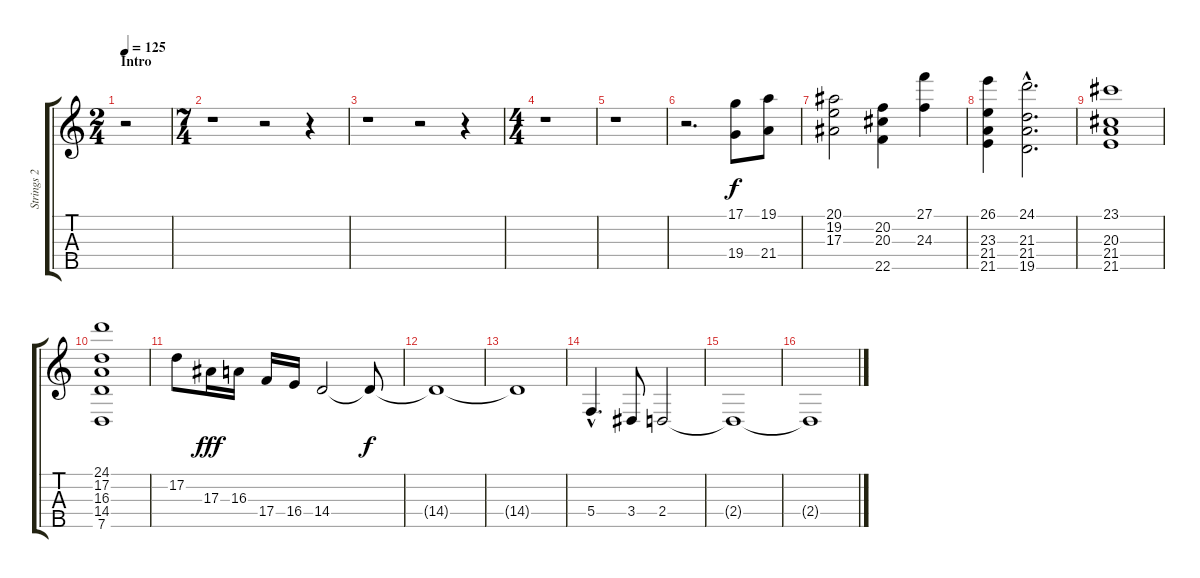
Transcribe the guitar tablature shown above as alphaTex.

\track ("Strings 2" "Strings 2") {instrument stringensemble1}
\staff {score tabs}
\tuning (D4 A3 F3 C3 G2) {hide}
\ts (2 4)
\section ("" "Intro")
\tempo 125
\clef g2
\ks c
r.2{dy f instrument stringensemble1} |
\ts (7 4)
r.1 r.2 r.4 |
r.1 r.2 r.4 |
\ts (4 4)
r.1 |
r.1 |
r.2{d} (17.1 19.4).8 (19.1 21.4).8 |
(20.1 19.2 17.3).2 (20.2 20.3 22.5).4 (27.1 24.3).4 |
(26.1 23.3 21.4 21.5).4 (24.1{hac} 21.3{hac} 21.4{hac} 19.5{hac}).2{d} |
(23.1 20.3 21.4 21.5).1 |
(24.1 17.2 16.3 14.4 7.5).1 |
17.2.8 17.3.16{dy fff} 16.3.16 17.4.16 16.4.16 14.4.2 14.4{t}.8{dy f} |
14.4{t}.1 |
14.4{t}.1 |
5.4{hac}.4{d} 3.4.8 2.4.2 |
2.4{t}.1 |
2.4{t}.1
